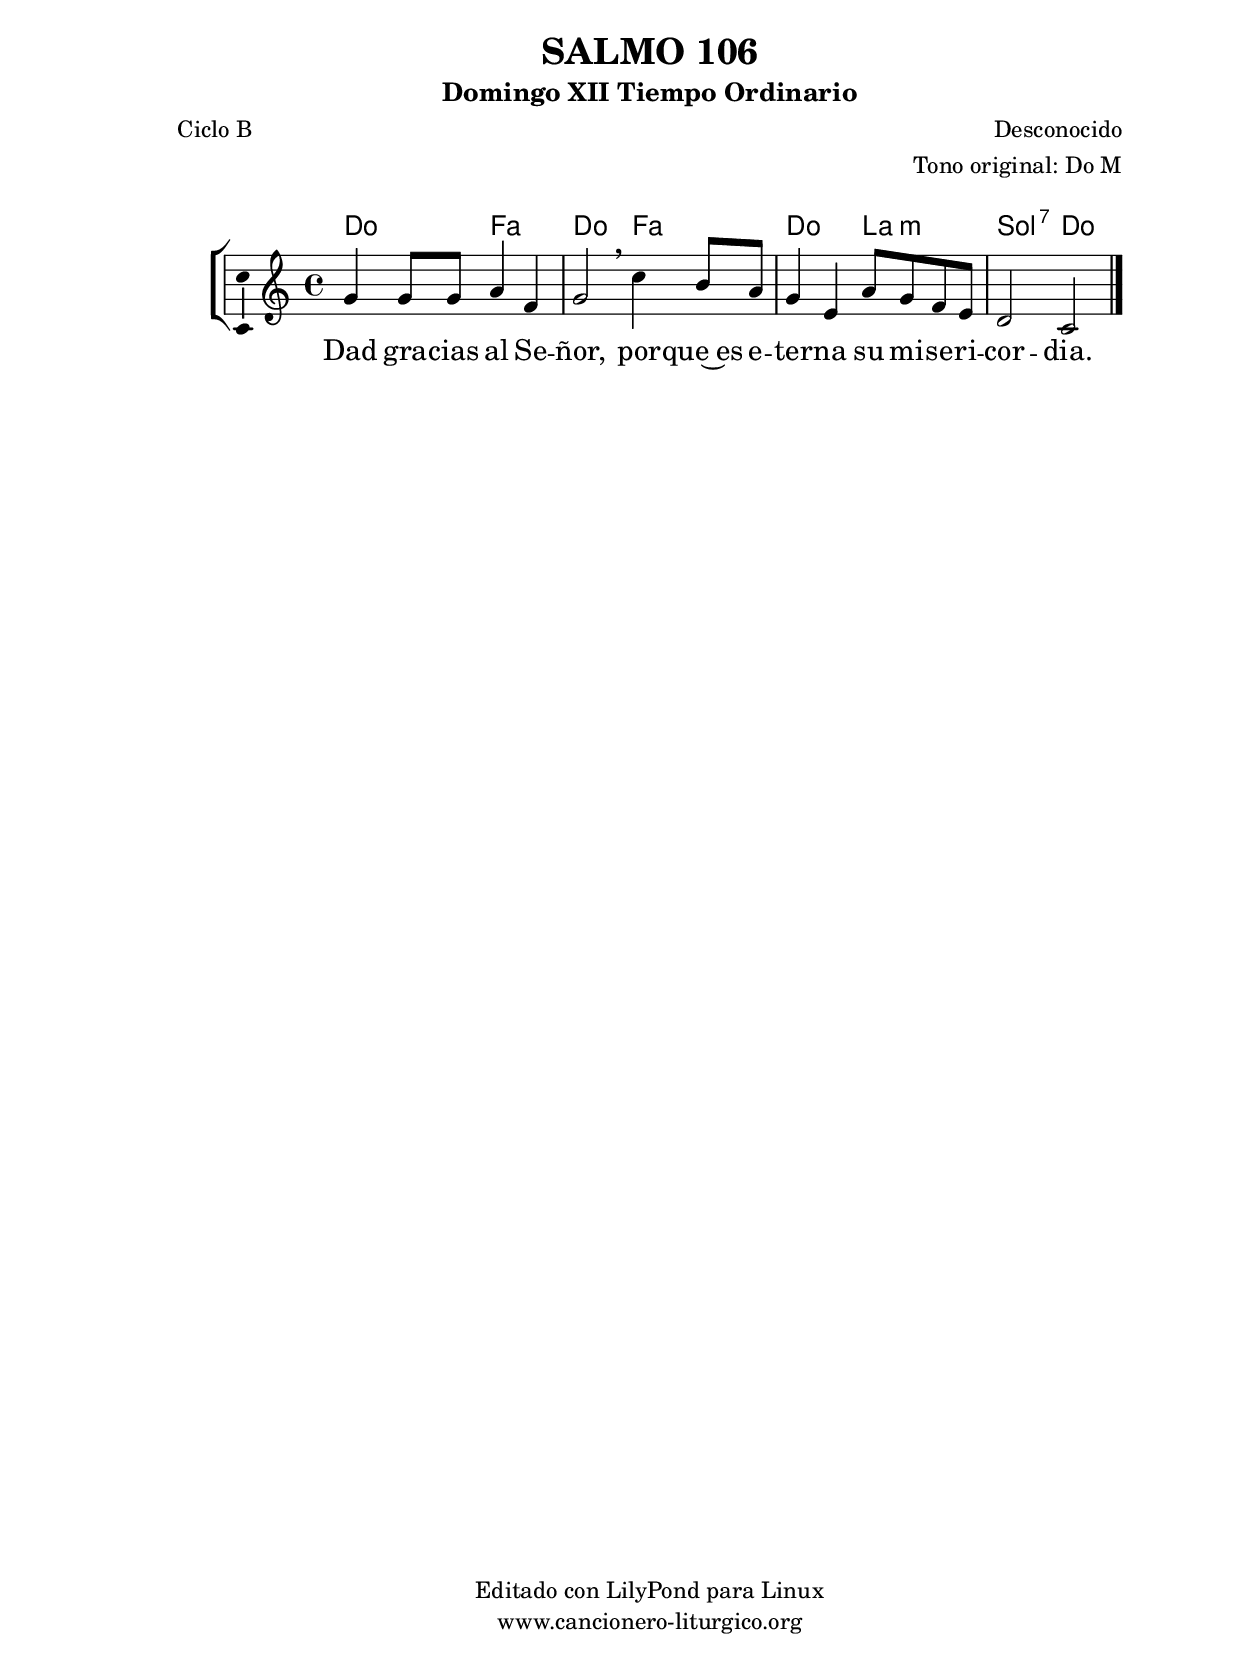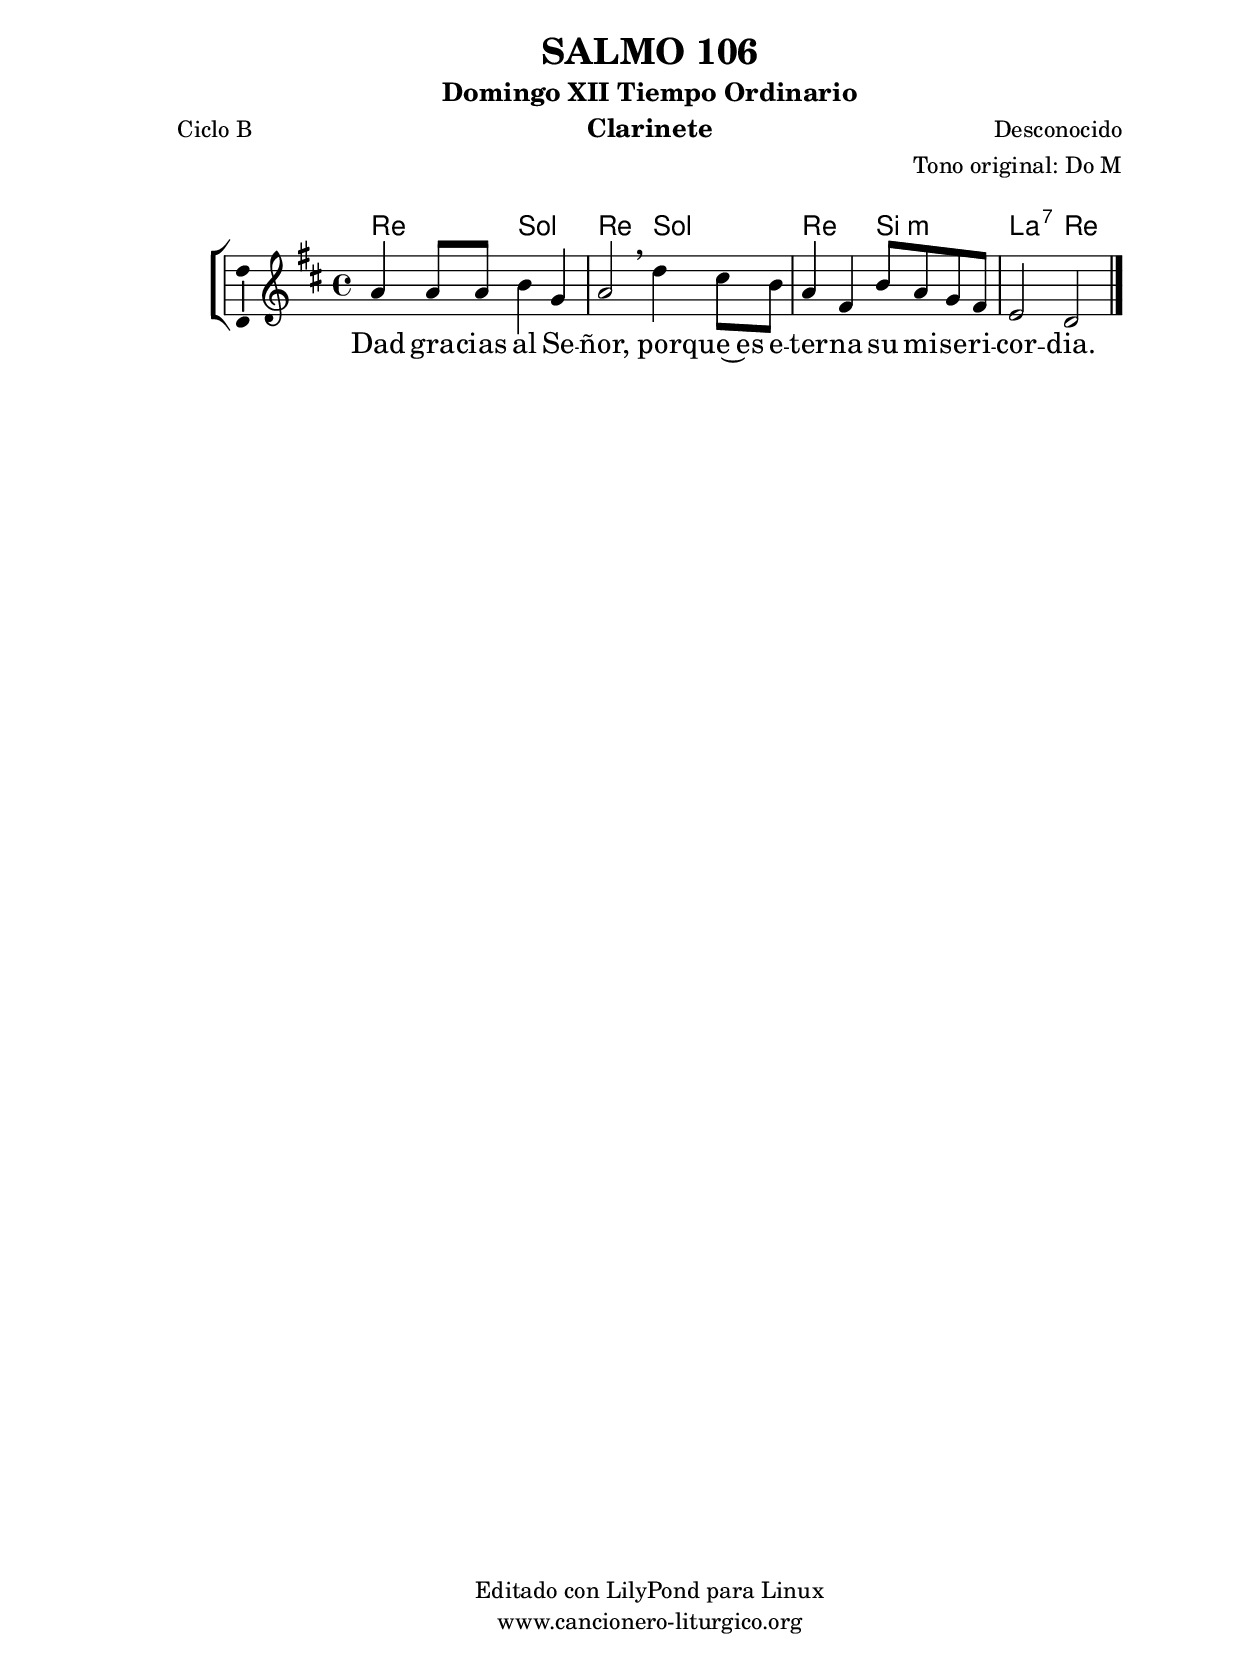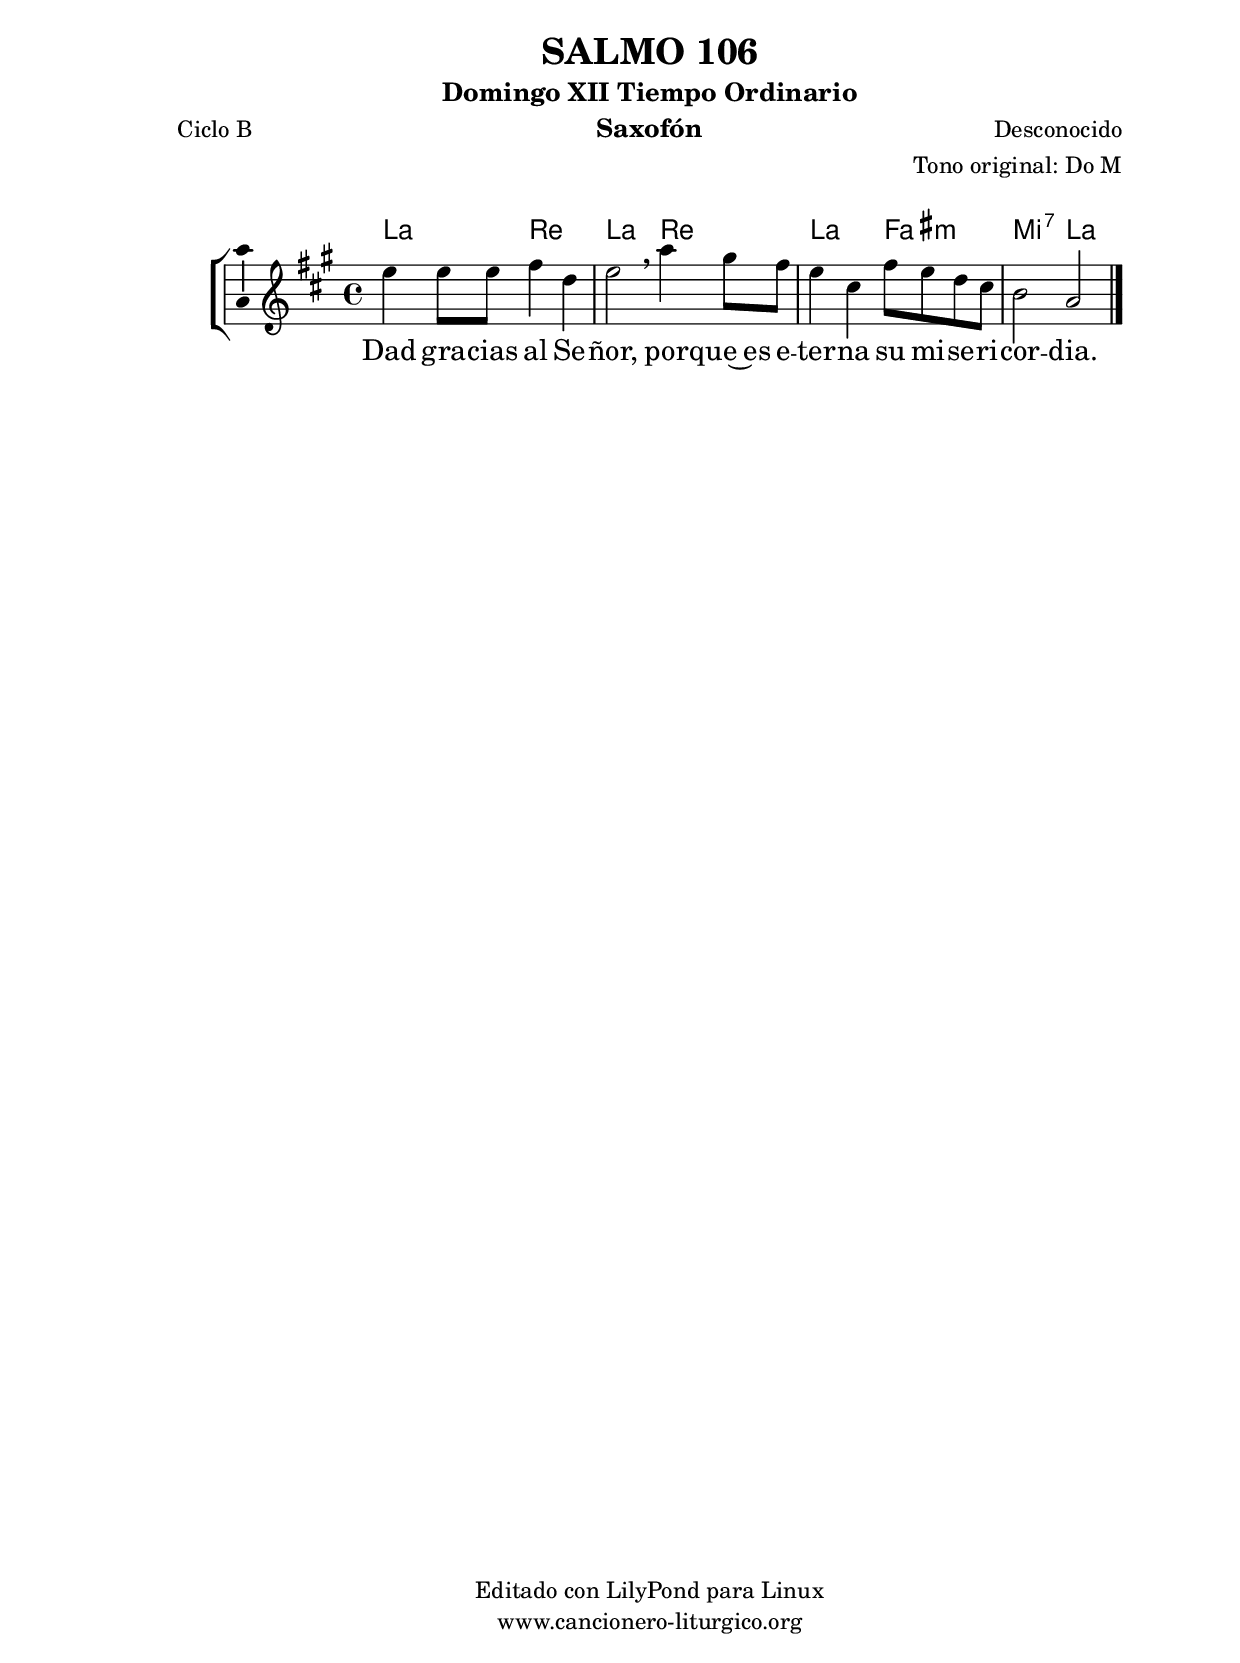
%
%para convertir .midi en .wav:
%timidity filename.midi -Ow -o finename.wav
%
%
%Para convertir de .wav a .mp3:
%lame -h -m j filename.wav
%
%
%para escuchar el midi:
%timidity nombrefichero.midi
%


%versión de lilypond para la que se ha escrito esta partitura:
\version "2.16.0"

	%Tamaño papel
	#(set-default-paper-size "a4")
	%Tamaño partitura
	#(set-global-staff-size 20)
	%No responde al pulsar sobre una nota
	#(ly:set-option 'point-and-click #f)

%parámetros del encabezamiento:
\header {
	title = "SALMO 106"
	subtitle = "Domingo XII Tiempo Ordinario"
	composer = "Desconocido"
	poet = "Ciclo B"
	meter = ""
	arranger = "Tono original: Do M"
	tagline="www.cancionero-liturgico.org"
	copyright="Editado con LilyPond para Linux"
	}

%parámetros asociados al papel:
\paper  {
	oddHeaderMarkup = \markup {\fill-line { \on-the-fly #not-first-page \fromproperty #'header:title \on-the-fly #not-first-page \fromproperty #'header:composer }}
	evenHeaderMarkup = \markup {\fill-line { \fromproperty #'header:composer \fromproperty #'header:title }}
	#(set-paper-size "a4")
	print-page-number = ##f
	first-page-number = 1
	print-first-page-number = ##f
%	head-separation = 3.0 \cm
	top-margin = 2.0 \cm
	bottom-margin = 0.5\cm
%%%	bottom-margin = -1.0\cm
	left-margin = 3.0 \cm
	line-width = 16.0 \cm 
	indent = 8\mm
	interscoreline = 2.\mm
	between-system-space = 15\mm
%	para que las partituras no llenen la hoja:
	ragged-bottom = ##t
%	idem para la última hoja:
	ragged-last-bottom = ##f
%	para que las partituras llenen el ancho del papel:
	ragged-last = ##f
	after-title-space = 2.5 \cm
%page-count=1
%system-count=8

	%Flexible Vertical Spacing
%	markup-markup-spacing =
%	#'((basic-distance . 15) (minimum-distance . 15) (padding . 3))
	markup-system-spacing =
	#'((basic-distance . 15) (minimum-distance . 15) (padding . 3))
	system-system-spacing =
	#'((basic-distance . 15) (minimum-distance . 15) (padding . 3))
	score-system-spacing =
	#'((basic-distance . 15) (minimum-distance . 15) (padding . 5))
%	top-system-spacing = % header
%	#'((basic-distance . 8) (minimum-distance . 0) (padding . 3))
%	top-markup-spacing =
%	#'((basic-distance . 20) (minimum-distance . 20) (padding . 3))
	last-bottom-spacing = % footer
	#'((basic-distance . 5) (minimum-distance . 5) (padding . 3))
%	score-markup-spacing =
%	#'((basic-distance . 16) (minimum-distance . 13) (padding . 3))

	}


%parámetros que afectan a toda la partitura:
global =  {
	%clave de sol (G):
	\clef G
	%armadura:
%	\transpose a bes
	\key c \major
	\tempo 4=100
	\set Score.tempoHideNote = ##t
	}


acordes = {
	\italianChords
	\chordmode {
%	\transpose a bes
{

c2 f c f c a:m g:7 c

	}
	}
}


melodia = 
%	\transpose a bes
{
	\relative c''{
	\time 4/4

g4 g8 g a4 f
g2 \breathe c4 b8 a
g4 e a8 g f e
d2 c

	\bar "|."
	}
	}


texto = \lyricmode {
Dad gra -- cias al Se -- ñor,
por -- que~es e -- ter -- na su mi -- se -- ri -- cor -- dia.
	}


acordesStaff = \context ChordNames = acordesStaff <<
	\set chordChanges = ##t
	\acordes
	>>


vozStaff = \context Voice = vozStaff
\with {\consists "Ambitus_engraver"}
<<
%	\set Staff.instrumentName = ""
%	\set Staff.shortInstrumentName = ""
%	\set Staff.midiInstrument = #"clarinet"
%	\set Staff.midiInstrument = #"cello"
%	\set Staff.midiInstrument = #"flute"
	\set Staff.midiInstrument = #"electric guitar (jazz)"
%	\set Staff.midiInstrument = #"english horn"
%	\set Staff.midiInstrument = #"violin"
%	\set Staff.midiInstrument = #"glockenspiel"
	\set Staff.midiMinimumVolume = #0.7
	\set Staff.midiMaximumVolume = #0.9
	\global
	\melodia
	>>


textoStaff = \context Lyrics = textoStaff <<
	\lyricsto vozStaff \texto
	>>

\book {
	\score {
		\context ChoirStaff {
			\override StaffGroup.SystemStartBracket #'collapse-height = #1
			\override Score.SystemStartBar #'collapse-height = #1
			<<
			\acordesStaff
			\vozStaff
			\textoStaff
			>>
			}
		\layout {
	    		\context {
				\Lyrics
				\override LyricText #'font-size = #2
				}
	   		 \context {
				\Score
				%fontSize = #3
				\override StaffSymbol #'staff-space = #(magstep +3)
				%\override Beam #'thickness = #0.55
				%\override SpacingSpanner #'spacing-increment = #1.0
				%\override Slur #'height-limit = #1.5
				}
			}
		}
	\score {
		\unfoldRepeats
		\context ChoirStaff {
			<<
			\acordesStaff
			\vozStaff
			>>
			}
		\midi {
	  		\context {
	  			\Score
				tempoWholesPerMinute = #(ly:make-moment 70 4)
				}
			}
		}
	}

%Partitura para clarinete
#(define output-suffix "C")
\book {
	\header{
		instrument = "Clarinete"
		}
	\score {
		\context ChoirStaff {
			\override StaffGroup.SystemStartBracket #'collapse-height = #1
			\override Score.SystemStartBar #'collapse-height = #1
\transpose c d
			<<
			\acordesStaff
			\vozStaff
			\textoStaff
			>>
			}
		\layout {
	    		\context {
				\Lyrics
				\override LyricText #'font-size = #2
				}
	   		 \context {
				\Score
				%fontSize = #3
				\override StaffSymbol #'staff-space = #(magstep +3)
				%\override Beam #'thickness = #0.55
				%\override SpacingSpanner #'spacing-increment = #1.0
				%\override Slur #'height-limit = #1.5
				}
			}
		}
	}

%Partitura para saxofón
#(define output-suffix "S")
\book {
	\header{
		instrument = "Saxofón"
		}
	\score {
		\context ChoirStaff {
			\override StaffGroup.SystemStartBracket #'collapse-height = #1
			\override Score.SystemStartBar #'collapse-height = #1
\transpose c a
			<<
			\acordesStaff
			\vozStaff
			\textoStaff
			>>
			}
		\layout {
	    		\context {
				\Lyrics
				\override LyricText #'font-size = #2
				}
	   		 \context {
				\Score
				%fontSize = #3
				\override StaffSymbol #'staff-space = #(magstep +3)
				%\override Beam #'thickness = #0.55
				%\override SpacingSpanner #'spacing-increment = #1.0
				%\override Slur #'height-limit = #1.5
				}
			}
		}
	}

